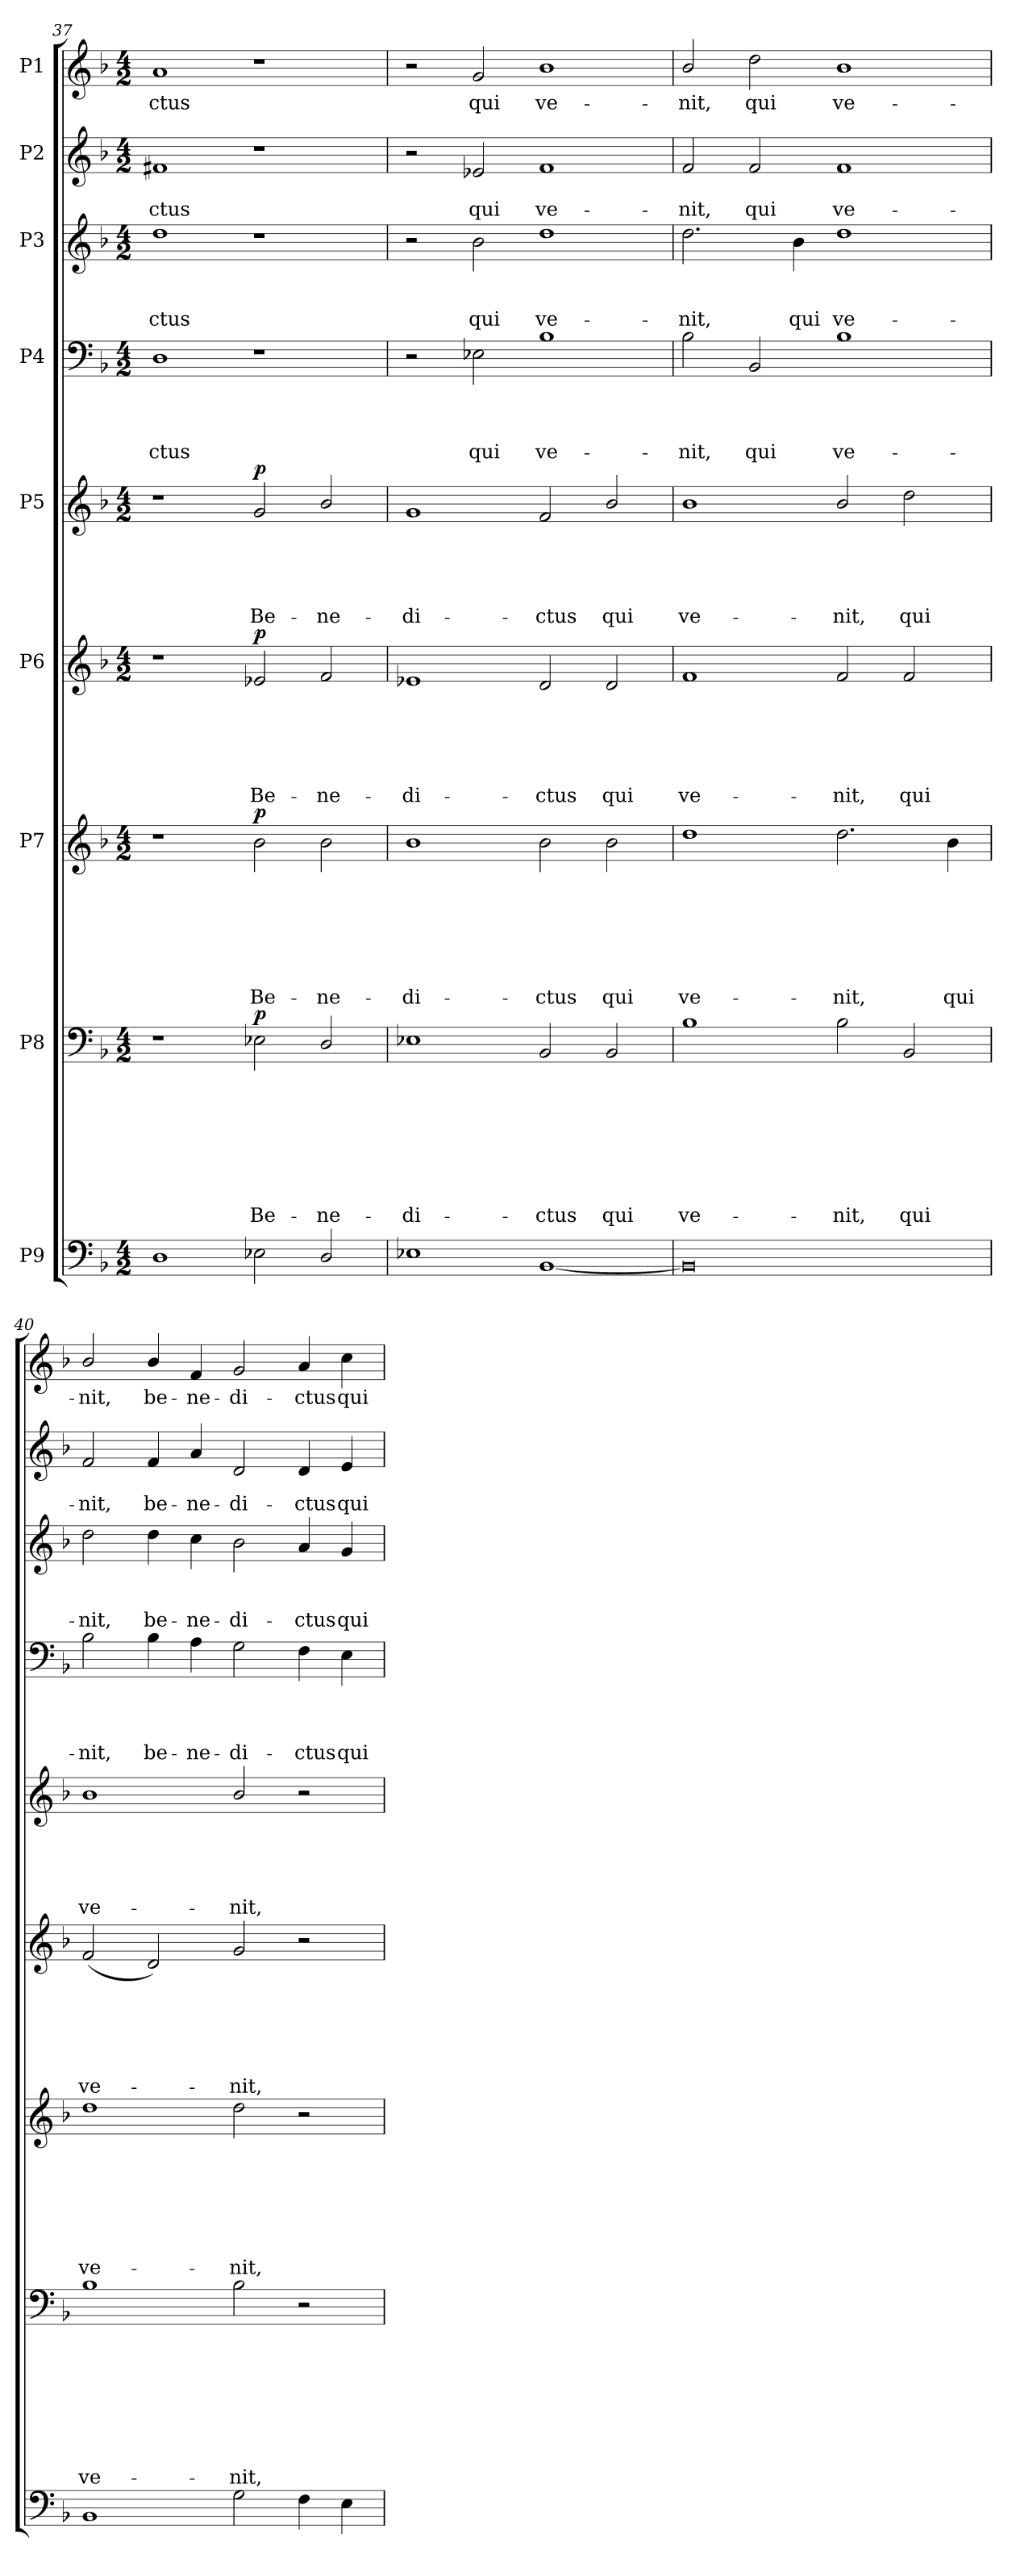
**kern	**kern	**text	**text	**text	**text	**text	**text	**text	**text	**dynam	**kern	**text	**text	**text	**text	**text	**text	**text	**dynam	**kern	**text	**text	**text	**text	**text	**text	**dynam	**kern	**text	**text	**text	**text	**text	**dynam	**kern	**text	**text	**text	**text	**kern	**text	**text	**text	**kern	**text	**text	**kern	**text
*part9	*part8	*part8	*part8	*part8	*part8	*part8	*part8	*part8	*part8	*part8	*part7	*part7	*part7	*part7	*part7	*part7	*part7	*part7	*part7	*part6	*part6	*part6	*part6	*part6	*part6	*part6	*part6	*part5	*part5	*part5	*part5	*part5	*part5	*part5	*part4	*part4	*part4	*part4	*part4	*part3	*part3	*part3	*part3	*part2	*part2	*part2	*part1	*part1
*staff9	*staff8	*staff8	*staff8	*staff8	*staff8	*staff8	*staff8	*staff8	*staff8	*staff8	*staff7	*staff7	*staff7	*staff7	*staff7	*staff7	*staff7	*staff7	*staff7	*staff6	*staff6	*staff6	*staff6	*staff6	*staff6	*staff6	*staff6	*staff5	*staff5	*staff5	*staff5	*staff5	*staff5	*staff5	*staff4	*staff4	*staff4	*staff4	*staff4	*staff3	*staff3	*staff3	*staff3	*staff2	*staff2	*staff2	*staff1	*staff1
*I"P9	*I"P8	*	*	*	*	*	*	*	*	*	*I"P7	*	*	*	*	*	*	*	*	*I"P6	*	*	*	*	*	*	*	*I"P5	*	*	*	*	*	*	*I"P4	*	*	*	*	*I"P3	*	*	*	*I"P2	*	*	*I"P1	*
*clefF4	*clefF4	*	*	*	*	*	*	*	*	*	*clefG2	*	*	*	*	*	*	*	*	*clefG2	*	*	*	*	*	*	*	*clefG2	*	*	*	*	*	*	*clefF4	*	*	*	*	*clefG2	*	*	*	*clefG2	*	*	*clefG2	*
*	*	*	*	*	*	*	*	*	*	*	*ITrd7c12	*	*	*	*	*	*	*	*	*	*	*	*	*	*	*	*	*	*	*	*	*	*	*	*	*	*	*	*	*ITrd7c12	*	*	*	*	*	*	*	*
*k[b-]	*k[b-]	*	*	*	*	*	*	*	*	*	*k[b-]	*	*	*	*	*	*	*	*	*k[b-]	*	*	*	*	*	*	*	*k[b-]	*	*	*	*	*	*	*k[b-]	*	*	*	*	*k[b-]	*	*	*	*k[b-]	*	*	*k[b-]	*
*F:	*F:	*	*	*	*	*	*	*	*	*	*F:	*	*	*	*	*	*	*	*	*F:	*	*	*	*	*	*	*	*F:	*	*	*	*	*	*	*F:	*	*	*	*	*F:	*	*	*	*F:	*	*	*F:	*
*M4/2	*M4/2	*	*	*	*	*	*	*	*	*	*M4/2	*	*	*	*	*	*	*	*	*M4/2	*	*	*	*	*	*	*	*M4/2	*	*	*	*	*	*	*M4/2	*	*	*	*	*M4/2	*	*	*	*M4/2	*	*	*M4/2	*
=37	=37	=37	=37	=37	=37	=37	=37	=37	=37	=37	=37	=37	=37	=37	=37	=37	=37	=37	=37	=37	=37	=37	=37	=37	=37	=37	=37	=37	=37	=37	=37	=37	=37	=37	=37	=37	=37	=37	=37	=37	=37	=37	=37	=37	=37	=37	=37	=37
!	!	!	!	!	!	!	!	!	!	!	!	!	!	!	!	!	!	!	!	!	!	!	!	!	!	!	!	!	!	!	!	!	!	!	!	!	!	!	!LO:LY:b	!	!	!	!LO:LY:b	!	!	!LO:LY:b	!	!LO:LY:b
1D	1r	.	.	.	.	.	.	.	.	.	1r	.	.	.	.	.	.	.	.	1r	.	.	.	.	.	.	.	1r	.	.	.	.	.	.	1D	.	.	.	-ctus	1d	.	.	-ctus	1f#X	.	-ctus	1a	-ctus
!	!	!	!	!	!	!	!	!	!LO:LY:b	!LO:DY:a	!	!	!	!	!	!	!	!LO:LY:b	!LO:DY:a	!	!	!	!	!	!	!LO:LY:b	!LO:DY:a	!	!	!	!	!	!LO:LY:b	!LO:DY:a	!	!	!	!	!	!	!	!	!	!	!	!	!	!
2E-X\	2E-X\	.	.	.	.	.	.	.	Be-	p	2B-\	.	.	.	.	.	.	Be-	p	2e-X/	.	.	.	.	.	Be-	p	2g/	.	.	.	.	Be-	p	1r	.	.	.	.	1r	.	.	.	1r	.	.	1r	.
!	!	!	!	!	!	!	!	!	!LO:LY:b	!	!	!	!	!	!	!	!	!LO:LY:b	!	!	!	!	!	!	!	!LO:LY:b	!	!	!	!	!	!	!LO:LY:b	!	!	!	!	!	!	!	!	!	!	!	!	!	!	!
2D/	2D/	.	.	.	.	.	.	.	-ne-	.	2B-\	.	.	.	.	.	.	-ne-	.	2f/	.	.	.	.	.	-ne-	.	2b-/	.	.	.	.	-ne-	.	.	.	.	.	.	.	.	.	.	.	.	.	.	.
=38	=38	=38	=38	=38	=38	=38	=38	=38	=38	=38	=38	=38	=38	=38	=38	=38	=38	=38	=38	=38	=38	=38	=38	=38	=38	=38	=38	=38	=38	=38	=38	=38	=38	=38	=38	=38	=38	=38	=38	=38	=38	=38	=38	=38	=38	=38	=38	=38
!	!	!	!	!	!	!	!	!	!LO:LY:b	!	!	!	!	!	!	!	!	!LO:LY:b	!	!	!	!	!	!	!	!LO:LY:b	!	!	!	!	!	!	!LO:LY:b	!	!	!	!	!	!	!	!	!	!	!	!	!	!	!
1E-X	1E-X	.	.	.	.	.	.	.	-di-	.	1B-	.	.	.	.	.	.	-di-	.	1e-X	.	.	.	.	.	-di-	.	1g	.	.	.	.	-di-	.	2r	.	.	.	.	2r	.	.	.	2r	.	.	2r	.
!	!	!	!	!	!	!	!	!	!	!	!	!	!	!	!	!	!	!	!	!	!	!	!	!	!	!	!	!	!	!	!	!	!	!	!	!	!	!	!LO:LY:b	!	!	!	!LO:LY:b	!	!	!LO:LY:b	!	!LO:LY:b
.	.	.	.	.	.	.	.	.	.	.	.	.	.	.	.	.	.	.	.	.	.	.	.	.	.	.	.	.	.	.	.	.	.	.	2E-X\	.	.	.	qui	2B-\	.	.	qui	2e-X/	.	qui	2g/	qui
!	!	!	!	!	!	!	!	!	!LO:LY:b	!	!	!	!	!	!	!	!	!LO:LY:b	!	!	!	!	!	!	!	!LO:LY:b	!	!	!	!	!	!	!LO:LY:b	!	!	!	!	!	!LO:LY:b	!	!	!	!LO:LY:b	!	!	!LO:LY:b	!	!LO:LY:b
[<1BB-	2BB-/	.	.	.	.	.	.	.	-ctus	.	2B-\	.	.	.	.	.	.	-ctus	.	2d/	.	.	.	.	.	-ctus	.	2f/	.	.	.	.	-ctus	.	1B-	.	.	.	ve-	1d	.	.	ve-	1f	.	ve-	1b-	ve-
!	!	!	!	!	!	!	!	!	!LO:LY:b	!	!	!	!	!	!	!	!	!LO:LY:b	!	!	!	!	!	!	!	!LO:LY:b	!	!	!	!	!	!	!LO:LY:b	!	!	!	!	!	!	!	!	!	!	!	!	!	!	!
.	2BB-/	.	.	.	.	.	.	.	qui	.	2B-\	.	.	.	.	.	.	qui	.	2d/	.	.	.	.	.	qui	.	2b-/	.	.	.	.	qui	.	.	.	.	.	.	.	.	.	.	.	.	.	.	.
!!LO:PB:g=z
=39	=39	=39	=39	=39	=39	=39	=39	=39	=39	=39	=39	=39	=39	=39	=39	=39	=39	=39	=39	=39	=39	=39	=39	=39	=39	=39	=39	=39	=39	=39	=39	=39	=39	=39	=39	=39	=39	=39	=39	=39	=39	=39	=39	=39	=39	=39	=39	=39
!	!	!	!	!	!	!	!	!	!LO:LY:b	!	!	!	!	!	!	!	!	!LO:LY:b	!	!	!	!	!	!	!	!LO:LY:b	!	!	!	!	!	!	!LO:LY:b	!	!	!	!	!	!LO:LY:b	!	!	!	!LO:LY:b	!	!	!LO:LY:b	!	!LO:LY:b
0BB-]	1B-	.	.	.	.	.	.	.	ve-	.	1d	.	.	.	.	.	.	ve-	.	1f	.	.	.	.	.	ve-	.	1b-	.	.	.	.	ve-	.	2B-\	.	.	.	-nit,	2.d\	.	.	-nit,	2f/	.	-nit,	2b-/	-nit,
!	!	!	!	!	!	!	!	!	!	!	!	!	!	!	!	!	!	!	!	!	!	!	!	!	!	!	!	!	!	!	!	!	!	!	!	!	!	!	!LO:LY:b	!	!	!	!	!	!	!LO:LY:b	!	!LO:LY:b
.	.	.	.	.	.	.	.	.	.	.	.	.	.	.	.	.	.	.	.	.	.	.	.	.	.	.	.	.	.	.	.	.	.	.	2BB-/	.	.	.	qui	.	.	.	.	2f/	.	qui	2dd\	qui
!	!	!	!	!	!	!	!	!	!	!	!	!	!	!	!	!	!	!	!	!	!	!	!	!	!	!	!	!	!	!	!	!	!	!	!	!	!	!	!	!	!	!	!LO:LY:b	!	!	!	!	!
.	.	.	.	.	.	.	.	.	.	.	.	.	.	.	.	.	.	.	.	.	.	.	.	.	.	.	.	.	.	.	.	.	.	.	.	.	.	.	.	4B-\	.	.	qui	.	.	.	.	.
!	!	!	!	!	!	!	!	!	!LO:LY:b	!	!	!	!	!	!	!	!	!LO:LY:b	!	!	!	!	!	!	!	!LO:LY:b	!	!	!	!	!	!	!LO:LY:b	!	!	!	!	!	!LO:LY:b	!	!	!	!LO:LY:b	!	!	!LO:LY:b	!	!LO:LY:b
.	2B-\	.	.	.	.	.	.	.	-nit,	.	2.d\	.	.	.	.	.	.	-nit,	.	2f/	.	.	.	.	.	-nit,	.	2b-/	.	.	.	.	-nit,	.	1B-	.	.	.	ve-	1d	.	.	ve-	1f	.	ve-	1b-	ve-
!	!	!	!	!	!	!	!	!	!LO:LY:b	!	!	!	!	!	!	!	!	!	!	!	!	!	!	!	!	!LO:LY:b	!	!	!	!	!	!	!LO:LY:b	!	!	!	!	!	!	!	!	!	!	!	!	!	!	!
.	2BB-/	.	.	.	.	.	.	.	qui	.	.	.	.	.	.	.	.	.	.	2f/	.	.	.	.	.	qui	.	2dd\	.	.	.	.	qui	.	.	.	.	.	.	.	.	.	.	.	.	.	.	.
!	!	!	!	!	!	!	!	!	!	!	!	!	!	!	!	!	!	!LO:LY:b	!	!	!	!	!	!	!	!	!	!	!	!	!	!	!	!	!	!	!	!	!	!	!	!	!	!	!	!	!	!
.	.	.	.	.	.	.	.	.	.	.	4B-\	.	.	.	.	.	.	qui	.	.	.	.	.	.	.	.	.	.	.	.	.	.	.	.	.	.	.	.	.	.	.	.	.	.	.	.	.	.
=40	=40	=40	=40	=40	=40	=40	=40	=40	=40	=40	=40	=40	=40	=40	=40	=40	=40	=40	=40	=40	=40	=40	=40	=40	=40	=40	=40	=40	=40	=40	=40	=40	=40	=40	=40	=40	=40	=40	=40	=40	=40	=40	=40	=40	=40	=40	=40	=40
!	!	!	!	!	!	!	!	!	!LO:LY:b	!	!	!	!	!	!	!	!	!LO:LY:b	!	!	!	!	!	!	!	!LO:LY:b	!	!	!	!	!	!	!LO:LY:b	!	!	!	!	!	!LO:LY:b	!	!	!	!LO:LY:b	!	!	!LO:LY:b	!	!LO:LY:b
1BB-	1B-	.	.	.	.	.	.	.	ve-	.	1d	.	.	.	.	.	.	ve-	.	(<2f/	.	.	.	.	.	ve-	.	1b-	.	.	.	.	ve-	.	2B-\	.	.	.	-nit,	2d\	.	.	-nit,	2f/	.	-nit,	2b-/	-nit,
!	!	!	!	!	!	!	!	!	!	!	!	!	!	!	!	!	!	!	!	!	!	!	!	!	!	!	!	!	!	!	!	!	!	!	!	!	!	!	!LO:LY:b	!	!	!	!LO:LY:b	!	!	!LO:LY:b	!	!LO:LY:b
.	.	.	.	.	.	.	.	.	.	.	.	.	.	.	.	.	.	.	.	2d/)	.	.	.	.	.	.	.	.	.	.	.	.	.	.	4B-\	.	.	.	be-	4d\	.	.	be-	4f/	.	be-	4b-/	be-
!	!	!	!	!	!	!	!	!	!	!	!	!	!	!	!	!	!	!	!	!	!	!	!	!	!	!	!	!	!	!	!	!	!	!	!	!	!	!	!LO:LY:b	!	!	!	!LO:LY:b	!	!	!LO:LY:b	!	!LO:LY:b
.	.	.	.	.	.	.	.	.	.	.	.	.	.	.	.	.	.	.	.	.	.	.	.	.	.	.	.	.	.	.	.	.	.	.	4A\	.	.	.	-ne-	4c\	.	.	-ne-	4a/	.	-ne-	4f/	-ne-
!	!	!	!	!	!	!	!	!	!LO:LY:b	!	!	!	!	!	!	!	!	!LO:LY:b	!	!	!	!	!	!	!	!LO:LY:b	!	!	!	!	!	!	!LO:LY:b	!	!	!	!	!	!LO:LY:b	!	!	!	!LO:LY:b	!	!	!LO:LY:b	!	!LO:LY:b
2G\	2B-\	.	.	.	.	.	.	.	-nit,	.	2d\	.	.	.	.	.	.	-nit,	.	2g/	.	.	.	.	.	-nit,	.	2b-/	.	.	.	.	-nit,	.	2G\	.	.	.	-di-	2B-\	.	.	-di-	2d/	.	-di-	2g/	-di-
!	!	!	!	!	!	!	!	!	!	!	!	!	!	!	!	!	!	!	!	!	!	!	!	!	!	!	!	!	!	!	!	!	!	!	!	!	!	!	!LO:LY:b	!	!	!	!LO:LY:b	!	!	!LO:LY:b	!	!LO:LY:b
4F\	2r	.	.	.	.	.	.	.	.	.	2r	.	.	.	.	.	.	.	.	2r	.	.	.	.	.	.	.	2r	.	.	.	.	.	.	4F\	.	.	.	-ctus	4A/	.	.	-ctus	4d/	.	-ctus	4a/	-ctus
!	!	!	!	!	!	!	!	!	!	!	!	!	!	!	!	!	!	!	!	!	!	!	!	!	!	!	!	!	!	!	!	!	!	!	!	!	!	!	!LO:LY:b	!	!	!	!LO:LY:b	!	!	!LO:LY:b	!	!LO:LY:b
4E\	.	.	.	.	.	.	.	.	.	.	.	.	.	.	.	.	.	.	.	.	.	.	.	.	.	.	.	.	.	.	.	.	.	.	4E\	.	.	.	qui	4G/	.	.	qui	4e/	.	qui	4cc\	qui
=	=	=	=	=	=	=	=	=	=	=	=	=	=	=	=	=	=	=	=	=	=	=	=	=	=	=	=	=	=	=	=	=	=	=	=	=	=	=	=	=	=	=	=	=	=	=	=	=
*-	*-	*-	*-	*-	*-	*-	*-	*-	*-	*-	*-	*-	*-	*-	*-	*-	*-	*-	*-	*-	*-	*-	*-	*-	*-	*-	*-	*-	*-	*-	*-	*-	*-	*-	*-	*-	*-	*-	*-	*-	*-	*-	*-	*-	*-	*-	*-	*-
